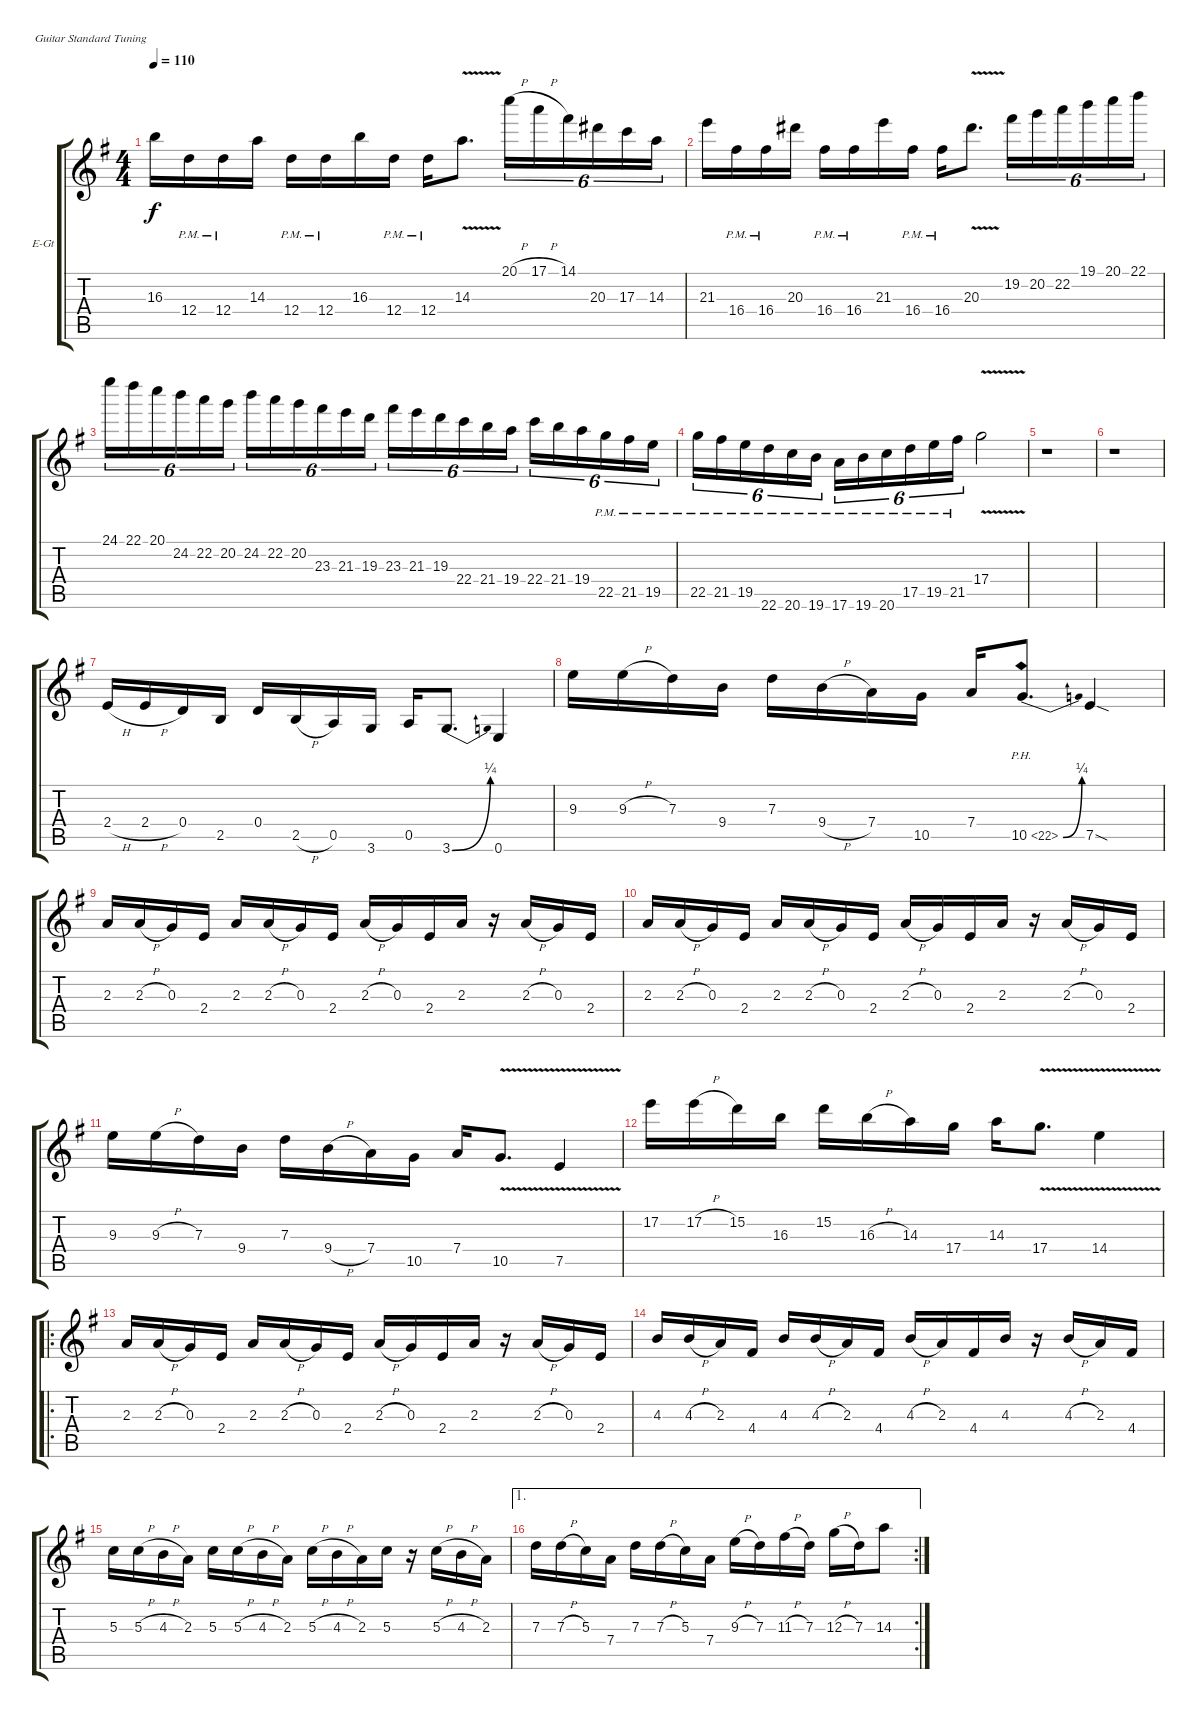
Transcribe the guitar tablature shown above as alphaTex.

\bracketExtendMode groupsimilarinstruments
\firstSystemTrackNameOrientation horizontal
\otherSystemsTrackNameOrientation horizontal
\track ("Paul Gilbert (Rythm Guitar)" "E-Gt") {instrument distortionguitar}
\staff {score tabs}
\tuning (E4 B3 G3 D3 A2 E2)
\ts (4 4)
\tempo 110
\clef g2
\ks g
16.3.16{dy f} 12.4{pm}.16 12.4{pm}.16 14.3.16 12.4{pm}.16 12.4{pm}.16 16.3.16 12.4{pm}.16 12.4{pm}.16 14.3{v}.8{d} 20.1{h}.16{tu (6 4)} 17.1{h}.16{tu (6 4)} 14.1.16{tu (6 4)} 20.3.16{tu (6 4)} 17.3.16{tu (6 4)} 14.3.16{tu (6 4)} |
21.3.16 16.4{pm}.16 16.4{pm}.16 20.3.16 16.4{pm}.16 16.4{pm}.16 21.3.16 16.4{pm}.16 16.4{pm}.16 20.3{v}.8{d} 19.2.16{tu (6 4)} 20.2.16{tu (6 4)} 22.2.16{tu (6 4)} 19.1.16{tu (6 4)} 20.1.16{tu (6 4)} 22.1.16{tu (6 4)} |
24.1.16{tu (6 4)} 22.1.16{tu (6 4)} 20.1.16{tu (6 4)} 24.2.16{tu (6 4)} 22.2.16{tu (6 4)} 20.2.16{tu (6 4)} 24.2.16{tu (6 4)} 22.2.16{tu (6 4)} 20.2.16{tu (6 4)} 23.3.16{tu (6 4)} 21.3.16{tu (6 4)} 19.3.16{tu (6 4)} 23.3.16{tu (6 4)} 21.3.16{tu (6 4)} 19.3.16{tu (6 4)} 22.4.16{tu (6 4)} 21.4.16{tu (6 4)} 19.4.16{tu (6 4)} 22.4.16{tu (6 4)} 21.4.16{tu (6 4)} 19.4.16{tu (6 4)} 22.5{pm}.16{tu (6 4)} 21.5{pm}.16{tu (6 4)} 19.5{pm}.16{tu (6 4)} |
22.5{pm}.16{tu (6 4)} 21.5{pm}.16{tu (6 4)} 19.5{pm}.16{tu (6 4)} 22.6{pm}.16{tu (6 4)} 20.6{pm}.16{tu (6 4)} 19.6{pm}.16{tu (6 4)} 17.6{pm}.16{tu (6 4)} 19.6{pm}.16{tu (6 4)} 20.6{pm}.16{tu (6 4)} 17.5{pm}.16{tu (6 4)} 19.5{pm}.16{tu (6 4)} 21.5{pm}.16{tu (6 4)} 17.4{v}.2 |
r.1 |
r.1 |
2.4{h}.16 2.4{h}.16 0.4.16 2.5.16 0.4.16 2.5{h}.16 0.5.16 3.6.16 0.5.16 3.6{be (bend 0 0 15 1)}.8{d} 0.6.4 |
9.3.16 9.3{h}.16 7.3.16 9.4.16 7.3.16 9.4{h}.16 7.4.16 10.5.16 7.4.16 10.5{be (bend 0 0 60 1) ph 12}.8{d} 7.5{sod}.4 |
2.3.16 2.3{h}.16 0.3.16 2.4.16 2.3.16 2.3{h}.16 0.3.16 2.4.16 2.3{h}.16 0.3.16 2.4.16 2.3.16 r.16 2.3{h}.16 0.3.16 2.4.16 |
2.3.16 2.3{h}.16 0.3.16 2.4.16 2.3.16 2.3{h}.16 0.3.16 2.4.16 2.3{h}.16 0.3.16 2.4.16 2.3.16 r.16 2.3{h}.16 0.3.16 2.4.16 |
9.3.16 9.3{h}.16 7.3.16 9.4.16 7.3.16 9.4{h}.16 7.4.16 10.5.16 7.4.16 10.5{v}.8{d} 7.5{v}.4 |
17.2.16 17.2{h}.16 15.2.16 16.3.16 15.2.16 16.3{h}.16 14.3.16 17.4.16 14.3.16 17.4{v}.8{d} 14.4{v}.4 |
\ro
2.3.16 2.3{h}.16 0.3.16 2.4.16 2.3.16 2.3{h}.16 0.3.16 2.4.16 2.3{h}.16 0.3.16 2.4.16 2.3.16 r.16 2.3{h}.16 0.3.16 2.4.16 |
4.3.16 4.3{h}.16 2.3.16 4.4.16 4.3.16 4.3{h}.16 2.3.16 4.4.16 4.3{h}.16 2.3.16 4.4.16 4.3.16 r.16 4.3{h}.16 2.3.16 4.4.16 |
5.3.16 5.3{h}.16 4.3{h}.16 2.3.16 5.3.16 5.3{h}.16 4.3{h}.16 2.3.16 5.3{h}.16 4.3{h}.16 2.3.16 5.3.16 r.16 5.3{h}.16 4.3{h}.16 2.3.16 |
\ae 1
\rc 2
7.3.16 7.3{h}.16 5.3.16 7.4.16 7.3.16 7.3{h}.16 5.3.16 7.4.16 9.3{h}.16 7.3.16 11.3{h}.16 7.3.16 12.3{h}.16 7.3.16 14.3.8
